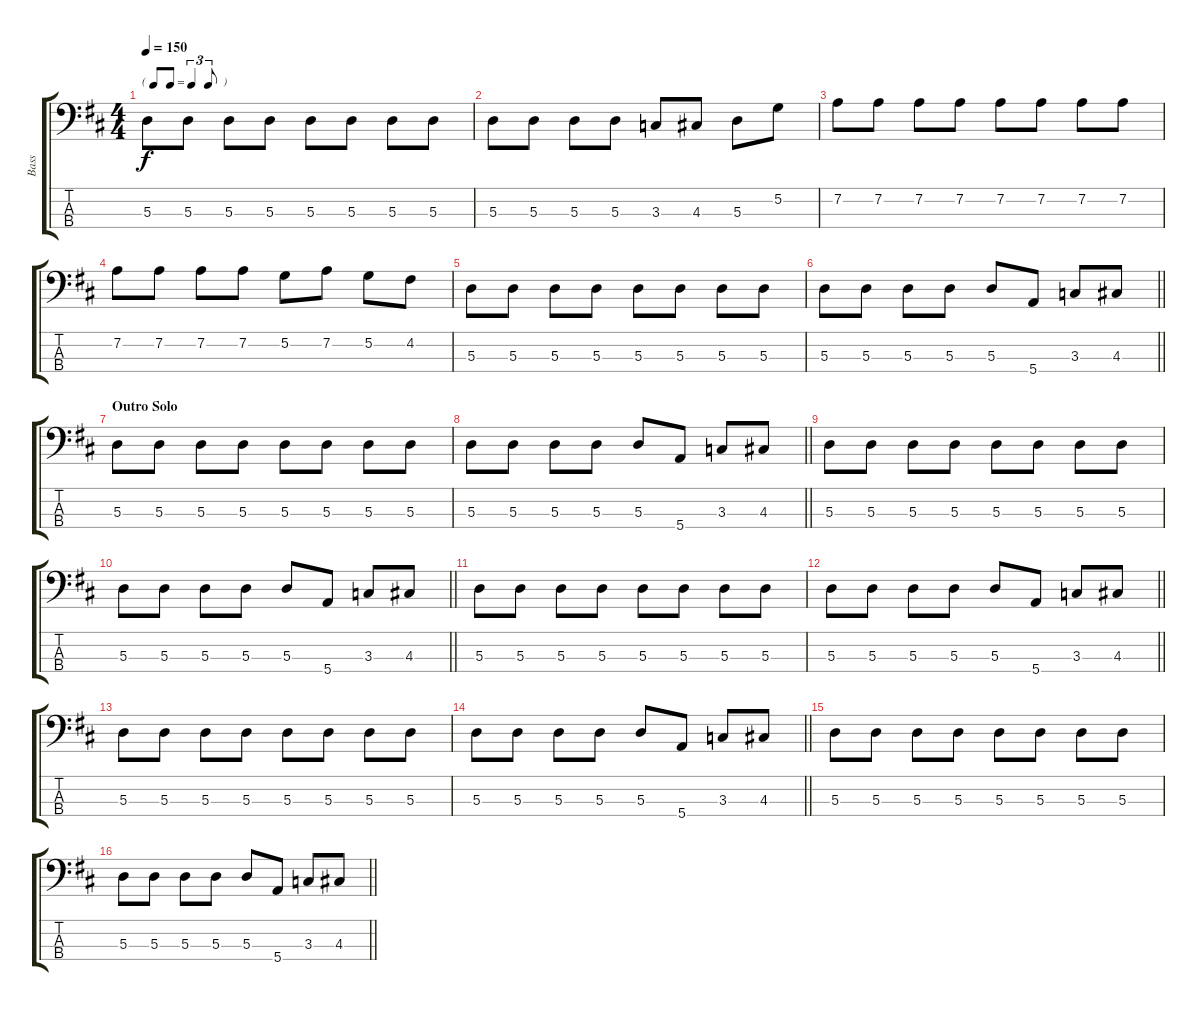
\track ("Bass" "Bass") {instrument electricbassfinger}
\staff {score tabs}
\tuning (G2 D2 A1 E1) {hide}
\ts (4 4)
\tf triplet8th
\tempo 150
\clef f4
\ks d
5.3.8{dy f} 5.3.8 5.3.8 5.3.8 5.3.8 5.3.8 5.3.8 5.3.8 |
5.3.8 5.3.8 5.3.8 5.3.8 3.3.8 4.3.8 5.3.8 5.2.8 |
7.2.8 7.2.8 7.2.8 7.2.8 7.2.8 7.2.8 7.2.8 7.2.8 |
7.2.8 7.2.8 7.2.8 7.2.8 5.2.8 7.2.8 5.2.8 4.2.8 |
5.3.8 5.3.8 5.3.8 5.3.8 5.3.8 5.3.8 5.3.8 5.3.8 |
\barLineRight lightlight
5.3.8 5.3.8 5.3.8 5.3.8 5.3.8 5.4.8 3.3.8 4.3.8 |
\section ("" "Outro Solo")
5.3.8 5.3.8 5.3.8 5.3.8 5.3.8 5.3.8 5.3.8 5.3.8 |
\barLineRight lightlight
5.3.8 5.3.8 5.3.8 5.3.8 5.3.8 5.4.8 3.3.8 4.3.8 |
5.3.8 5.3.8 5.3.8 5.3.8 5.3.8 5.3.8 5.3.8 5.3.8 |
\barLineRight lightlight
5.3.8 5.3.8 5.3.8 5.3.8 5.3.8 5.4.8 3.3.8 4.3.8 |
5.3.8 5.3.8 5.3.8 5.3.8 5.3.8 5.3.8 5.3.8 5.3.8 |
\barLineRight lightlight
5.3.8 5.3.8 5.3.8 5.3.8 5.3.8 5.4.8 3.3.8 4.3.8 |
5.3.8 5.3.8 5.3.8 5.3.8 5.3.8 5.3.8 5.3.8 5.3.8 |
\barLineRight lightlight
5.3.8 5.3.8 5.3.8 5.3.8 5.3.8 5.4.8 3.3.8 4.3.8 |
5.3.8 5.3.8 5.3.8 5.3.8 5.3.8 5.3.8 5.3.8 5.3.8 |
\barLineRight lightlight
5.3.8 5.3.8 5.3.8 5.3.8 5.3.8 5.4.8 3.3.8 4.3.8
